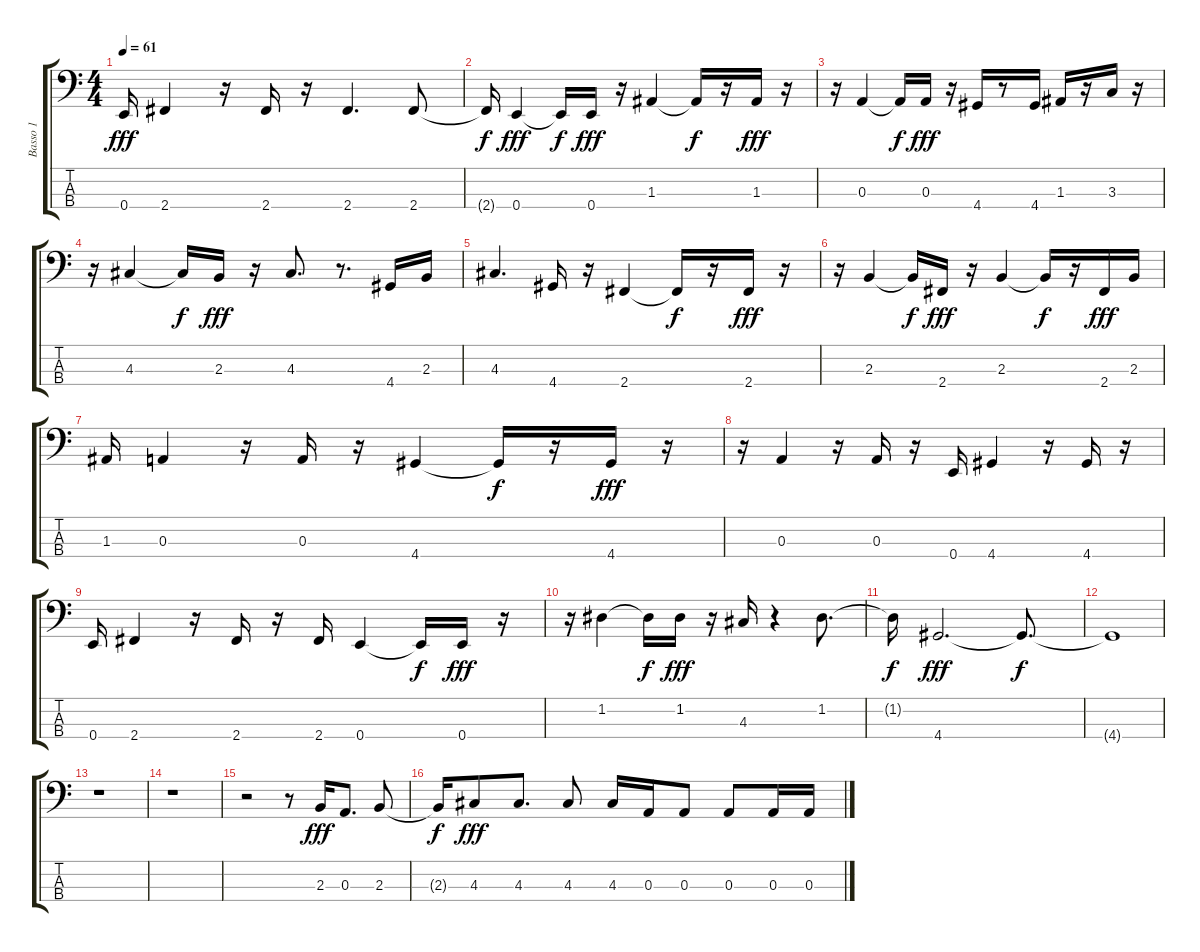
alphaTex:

\track ("Basso 1" "Basso 1") {instrument electricbasspick}
\staff {score tabs}
\tuning (G2 D2 A1 E1) {hide}
\ts (4 4)
\tempo 61
\clef f4
\ks c
0.4.16{dy fff} 2.4.4 r.16 2.4.16 r.16 2.4.4{d} 2.4.8 |
2.4{t}.16{dy f} 0.4.4{dy fff} 0.4{t}.16{dy f} 0.4.16{dy fff} r.16 1.3.4 1.3{t}.16{dy f} r.16 1.3.16{dy fff} r.16 |
r.16 0.3.4 0.3{t}.16{dy f} 0.3.16{dy fff} r.16 4.4.16 r.8 4.4.16 1.3.16 r.16 3.3.16 r.16 |
r.16 4.3.4 4.3{t}.16{dy f} 2.3.16{dy fff} r.16 4.3.8{d} r.8{d} 4.4.16 2.3.16 |
4.3.4{d} 4.4.16 r.16 2.4.4 2.4{t}.16{dy f} r.16 2.4.16{dy fff} r.16 |
r.16 2.3.4 2.3{t}.16{dy f} 2.4.16{dy fff} r.16 2.3.4 2.3{t}.16{dy f} r.16 2.4.16{dy fff} 2.3.16 |
1.3.16 0.3.4 r.16 0.3.16 r.16 4.4.4 4.4{t}.16{dy f} r.16 4.4.16{dy fff} r.16 |
r.16 0.3.4 r.16 0.3.16 r.16 0.4.16 4.4.4 r.16 4.4.16 r.16 |
0.4.16 2.4.4 r.16 2.4.16 r.16 2.4.16 0.4.4 0.4{t}.16{dy f} 0.4.16{dy fff} r.16 |
r.16 1.2.4 1.2{t}.16{dy f} 1.2.16{dy fff} r.16 4.3.16 r.4 1.2.8{d} |
1.2{t}.16{dy f} 4.4.2{d dy fff} 4.4{t}.8{d dy f} |
4.4{t}.1 |
r.1 |
r.1 |
r.2 r.8 2.3.16{dy fff} 0.3.8{d} 2.3.8 |
2.3{t}.16{dy f} 4.3.8{dy fff} 4.3.8{d} 4.3.8 4.3.16 0.3.16 0.3.8 0.3.8 0.3.16 0.3.16
